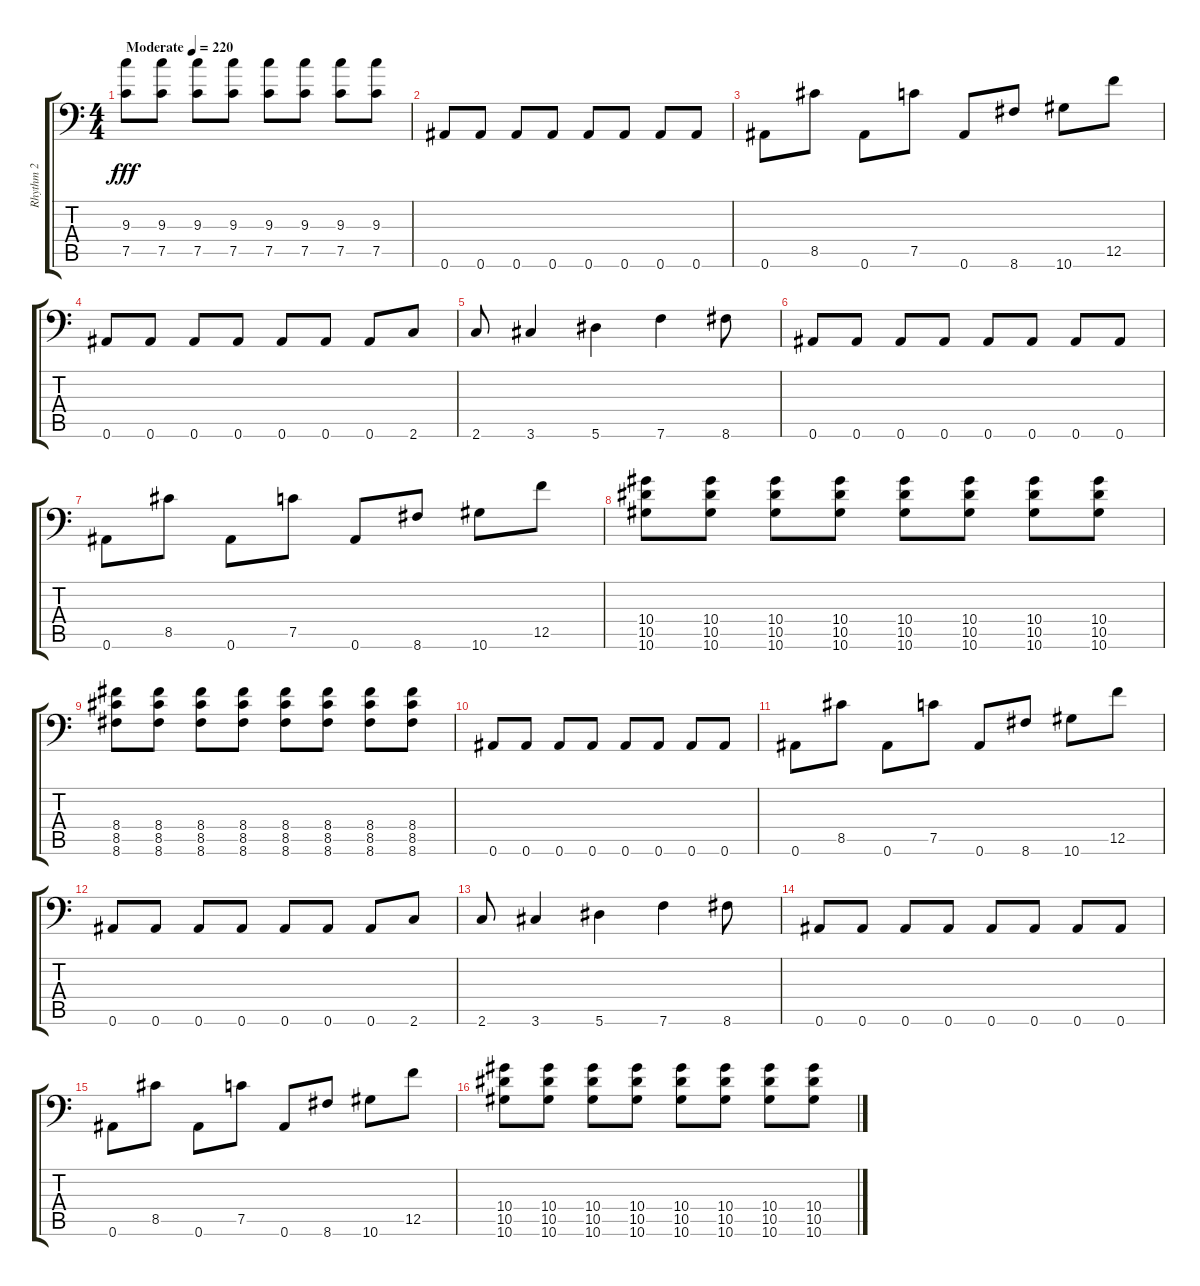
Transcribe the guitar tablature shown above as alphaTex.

\track ("Rhythm 2" "Rhythm 2") {instrument distortionguitar}
\staff {score tabs}
\tuning (C4 G3 Eb3 Bb2 F2 Bb1) {hide}
\ts (4 4)
\tempo (220 "Moderate")
\clef f4
\ks c
(9.3 7.5).8{dy fff instrument distortionguitar} (9.3 7.5).8 (9.3 7.5).8 (9.3 7.5).8 (9.3 7.5).8 (9.3 7.5).8 (9.3 7.5).8 (9.3 7.5).8 |
0.6.8 0.6.8 0.6.8 0.6.8 0.6.8 0.6.8 0.6.8 0.6.8 |
0.6.8 8.5.8 0.6.8 7.5.8 0.6.8 8.6.8 10.6.8 12.5.8 |
0.6.8 0.6.8 0.6.8 0.6.8 0.6.8 0.6.8 0.6.8 2.6.8 |
2.6.8 3.6.4 5.6.4 7.6.4 8.6.8 |
0.6.8 0.6.8 0.6.8 0.6.8 0.6.8 0.6.8 0.6.8 0.6.8 |
0.6.8 8.5.8 0.6.8 7.5.8 0.6.8 8.6.8 10.6.8 12.5.8 |
(10.4 10.5 10.6).8 (10.4 10.5 10.6).8 (10.4 10.5 10.6).8 (10.4 10.5 10.6).8 (10.4 10.5 10.6).8 (10.4 10.5 10.6).8 (10.4 10.5 10.6).8 (10.4 10.5 10.6).8 |
(8.4 8.5 8.6).8 (8.4 8.5 8.6).8 (8.4 8.5 8.6).8 (8.4 8.5 8.6).8 (8.4 8.5 8.6).8 (8.4 8.5 8.6).8 (8.4 8.5 8.6).8 (8.4 8.5 8.6).8 |
0.6.8 0.6.8 0.6.8 0.6.8 0.6.8 0.6.8 0.6.8 0.6.8 |
0.6.8 8.5.8 0.6.8 7.5.8 0.6.8 8.6.8 10.6.8 12.5.8 |
0.6.8 0.6.8 0.6.8 0.6.8 0.6.8 0.6.8 0.6.8 2.6.8 |
2.6.8 3.6.4 5.6.4 7.6.4 8.6.8 |
0.6.8 0.6.8 0.6.8 0.6.8 0.6.8 0.6.8 0.6.8 0.6.8 |
0.6.8 8.5.8 0.6.8 7.5.8 0.6.8 8.6.8 10.6.8 12.5.8 |
(10.4 10.5 10.6).8 (10.4 10.5 10.6).8 (10.4 10.5 10.6).8 (10.4 10.5 10.6).8 (10.4 10.5 10.6).8 (10.4 10.5 10.6).8 (10.4 10.5 10.6).8 (10.4 10.5 10.6).8
